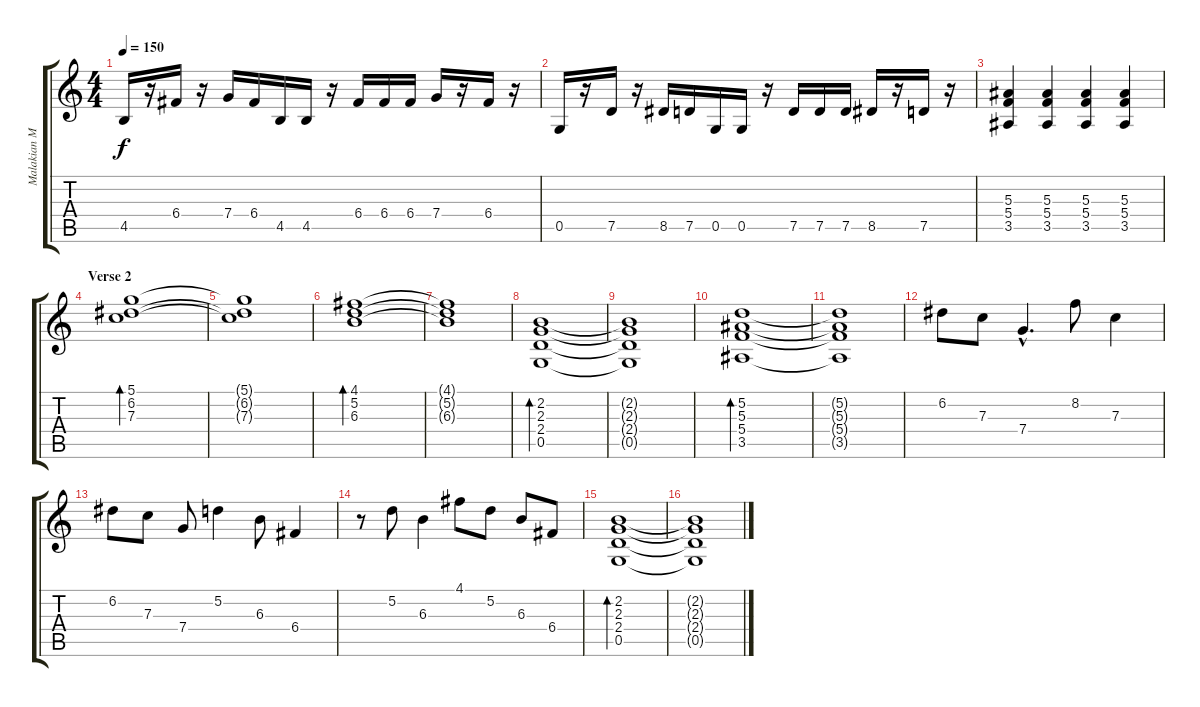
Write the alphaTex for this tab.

\track ("Malakian Main" "Malakian M") {instrument distortionguitar}
\staff {score tabs}
\tuning (D4 A3 F3 C3 G2 C2) {hide}
\ts (4 4)
\tempo 150
\clef g2
\ks c
4.5.16{dy f} r.16 6.4.16 r.16 7.4.16 6.4.16 4.5.16 4.5.16 r.16 6.4.16 6.4.16 6.4.16 7.4.16 r.16 6.4.16 r.16 |
0.5.16 r.16 7.5.16 r.16 8.5.16 7.5.16 0.5.16 0.5.16 r.16 7.5.16 7.5.16 7.5.16 8.5.16 r.16 7.5.16 r.16 |
(5.3 5.4 3.5).4 (5.3 5.4 3.5).4 (5.3 5.4 3.5).4 (5.3 5.4 3.5).4 |
\section ("" "Verse 2")
(5.1 6.2 7.3).1{bd 480 volume 16 instrument electricguitarclean} |
(5.1{t} 6.2{t} 7.3{t}).1 |
(4.1 5.2 6.3).1{bd 480} |
(4.1{t} 5.2{t} 6.3{t}).1 |
(2.2 2.3 2.4 0.5).1{bd 480} |
(2.2{t} 2.3{t} 2.4{t} 0.5{t}).1 |
(5.2 5.3 5.4 3.5).1{bd 480} |
(5.2{t} 5.3{t} 5.4{t} 3.5{t}).1 |
6.2.8 7.3.8 7.4{hac}.4{d} 8.2.8 7.3.4 |
6.2.8 7.3.8 7.4.8 5.2.4 6.3.8 6.4.4 |
r.8 5.2.8 6.3.4 4.1.8 5.2.8 6.3.8 6.4.8 |
(2.2 2.3 2.4 0.5).1{bd 480} |
(2.2{t} 2.3{t} 2.4{t} 0.5{t}).1
